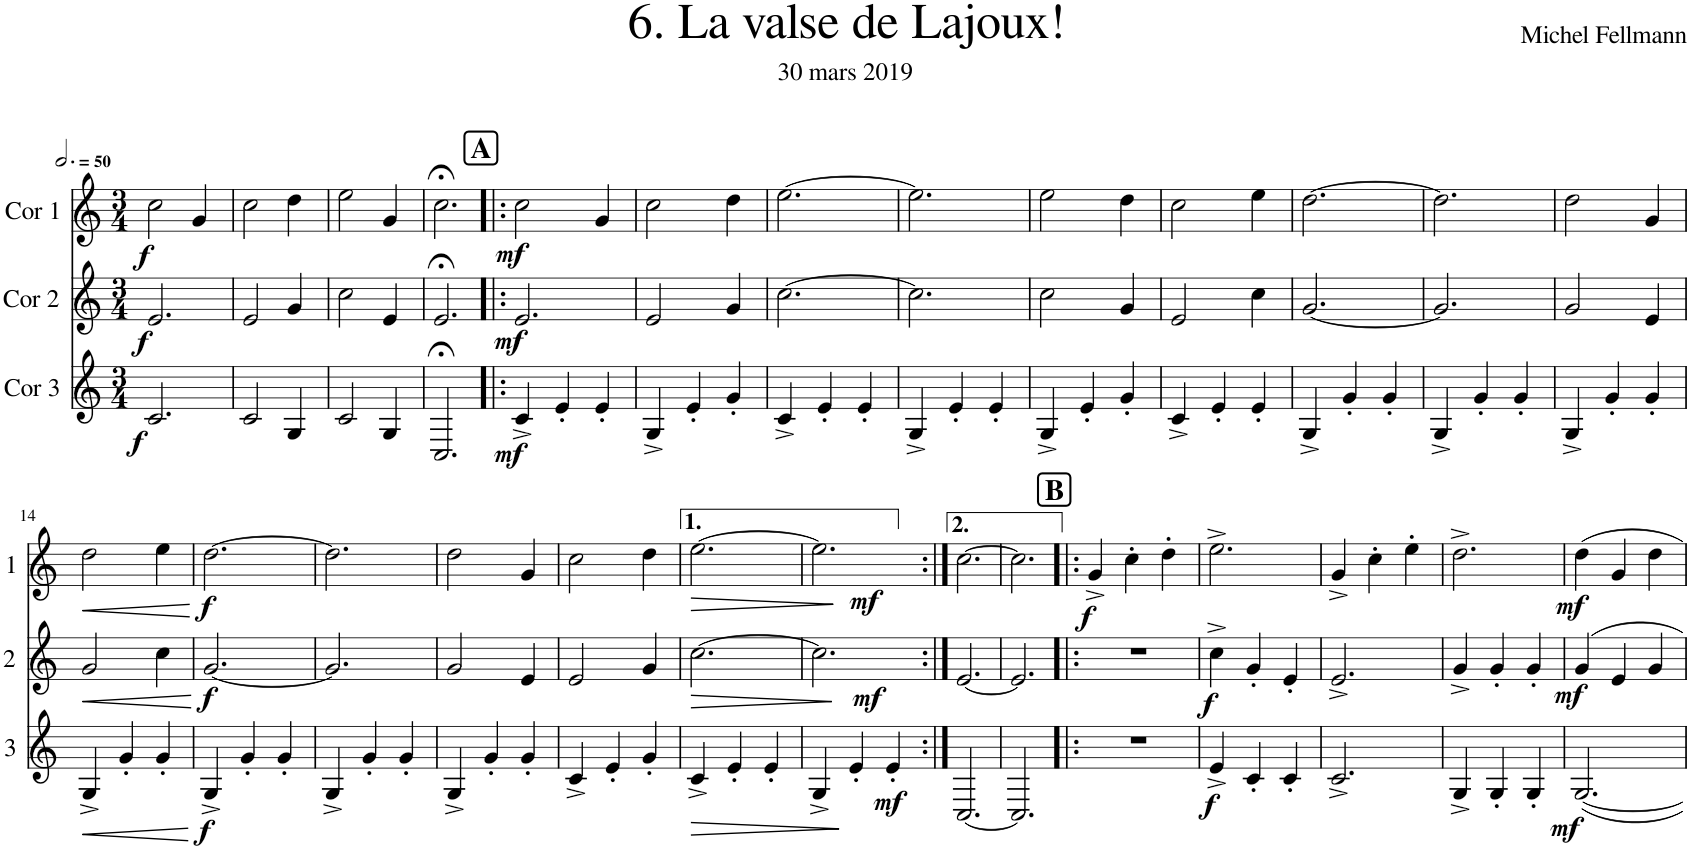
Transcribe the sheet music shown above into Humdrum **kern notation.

**kern	**dynam	**kern	**dynam	**kern	**dynam
*part3	*part3	*part2	*part2	*part1	*part1
*staff3	*staff3	*staff2	*staff2	*staff1	*staff1
*I"Cor 3	*	*I"Cor 2	*	*I"Cor 1	*
*clefG2	*	*clefG2	*	*clefG2	*
*Trd4c7	*	*Trd4c7	*	*Trd4c7	*
*k[]	*	*k[]	*	*k[]	*
*M3/4	*	*M3/4	*	*M3/4	*
*MM150	*	*MM150	*	*MM150	*
=1	=1	=1	=1	=1	=1
!	!LO:DY:b	!	!LO:DY:b	!	!LO:DY:b
2.c/	f	2.e/	f	2cc\	f
.	.	.	.	4g/	.
=2	=2	=2	=2	=2	=2
2c/	.	2e/	.	2cc\	.
4G/	.	4g/	.	4dd\	.
=3	=3	=3	=3	=3	=3
2c/	.	2cc\	.	2ee\	.
4G/	.	4e/	.	4g/	.
=4	=4	=4	=4	=4	=4
2.C;</	.	2.e;</	.	2.cc;<\	.
!!LO:REH:place=s1:a:B:cj:fs=14:t=A
=5!|:	=5!|:	=5!|:	=5!|:	=5!|:	=5!|:
!	!LO:DY:b	!	!LO:DY:b	!	!LO:DY:b
4c^/	mf	2.e/	mf	2cc\	mf
4e'/	.	.	.	.	.
4e'/	.	.	.	4g/	.
=6	=6	=6	=6	=6	=6
4G^/	.	2e/	.	2cc\	.
4e'/	.	.	.	.	.
4g'/	.	4g/	.	4dd\	.
=7	=7	=7	=7	=7	=7
4c^/	.	[2.cc\	.	[2.ee\	.
4e'/	.	.	.	.	.
4e'/	.	.	.	.	.
=8	=8	=8	=8	=8	=8
4G^/	.	2.cc\]	.	2.ee\]	.
4e'/	.	.	.	.	.
4e'/	.	.	.	.	.
=9	=9	=9	=9	=9	=9
4G^/	.	2cc\	.	2ee\	.
4e'/	.	.	.	.	.
4g'/	.	4g/	.	4dd\	.
=10	=10	=10	=10	=10	=10
4c^/	.	2e/	.	2cc\	.
4e'/	.	.	.	.	.
4e'/	.	4cc\	.	4ee\	.
=11	=11	=11	=11	=11	=11
4G^/	.	[2.g/	.	[2.dd\	.
4g'/	.	.	.	.	.
4g'/	.	.	.	.	.
=12	=12	=12	=12	=12	=12
4G^/	.	2.g/]	.	2.dd\]	.
4g'/	.	.	.	.	.
4g'/	.	.	.	.	.
=13	=13	=13	=13	=13	=13
4G^/	.	2g/	.	2dd\	.
4g'/	.	.	.	.	.
4g'/	.	4e/	.	4g/	.
!!LO:LB:g=z
=14	=14	=14	=14	=14	=14
!	!LO:HP:b	!	!LO:HP:b	!	!LO:HP:b
4G^/	<	2g/	<	2dd\	<
4g'/	.	.	.	.	.
4g'/	.	4cc\	.	4ee\	.
.	[	.	[	.	[
=15	=15	=15	=15	=15	=15
!	!LO:DY:b	!	!LO:DY:b	!	!LO:DY:b
4G^/	f	[2.g/	f	[2.dd\	f
4g'/	.	.	.	.	.
4g'/	.	.	.	.	.
=16	=16	=16	=16	=16	=16
4G^/	.	2.g/]	.	2.dd\]	.
4g'/	.	.	.	.	.
4g'/	.	.	.	.	.
=17	=17	=17	=17	=17	=17
4G^/	.	2g/	.	2dd\	.
4g'/	.	.	.	.	.
4g'/	.	4e/	.	4g/	.
=18	=18	=18	=18	=18	=18
4c^/	.	2e/	.	2cc\	.
4e'/	.	.	.	.	.
4g'/	.	4g/	.	4dd\	.
=19	=19	=19	=19	=19	=19
!	!LO:HP:b	!	!LO:HP:b	!	!LO:HP:b
4c^/	>	[2.cc\	>	[2.ee\	>
4e'/	.	.	.	.	.
4e'/	.	.	.	.	.
.	]	.	]	.	]
=20	=20	=20	=20	=20	=20
!	!	!	!LO:DY:b	!	!LO:DY:b
4G^/	.	2.cc\]	mf	2.ee\]	mf
4e'/	.	.	.	.	.
!	!LO:DY:b	!	!	!	!
4e'/	mf	.	.	.	.
=21:|!	=21:|!	=21:|!	=21:|!	=21:|!	=21:|!
[2.C/	.	[2.e/	.	[2.cc\	.
=22	=22	=22	=22	=22	=22
2.C/]	.	2.e/]	.	2.cc\]	.
!!LO:REH:place=s1:a:B:cj:fs=14:t=B
=23!|:	=23!|:	=23!|:	=23!|:	=23!|:	=23!|:
!	!	!	!	!	!LO:DY:b
2.r	.	2.r	.	4g^/	f
.	.	.	.	4cc'\	.
.	.	.	.	4dd'\	.
=24	=24	=24	=24	=24	=24
!	!LO:DY:b	!	!LO:DY:b	!	!
4e^/	f	4cc^\	f	2.ee^\	.
4c'/	.	4g'/	.	.	.
4c'/	.	4e'/	.	.	.
=25	=25	=25	=25	=25	=25
2.c^/	.	2.e^/	.	4g^/	.
.	.	.	.	4cc'\	.
.	.	.	.	4ee'\	.
=26	=26	=26	=26	=26	=26
4G^/	.	4g^/	.	2.dd^\	.
4G'/	.	4g'/	.	.	.
4G'/	.	4g'/	.	.	.
=27	=27	=27	=27	=27	=27
!	!LO:DY:b	!	!LO:DY:b	!	!LO:DY:b
[2.G/	mf	4g/	mf	4dd\	mf
.	.	4e/	.	4g/	.
.	.	4g/	.	4dd\	.
=	=	=	=	=	=
*-	*-	*-	*-	*-	*-
